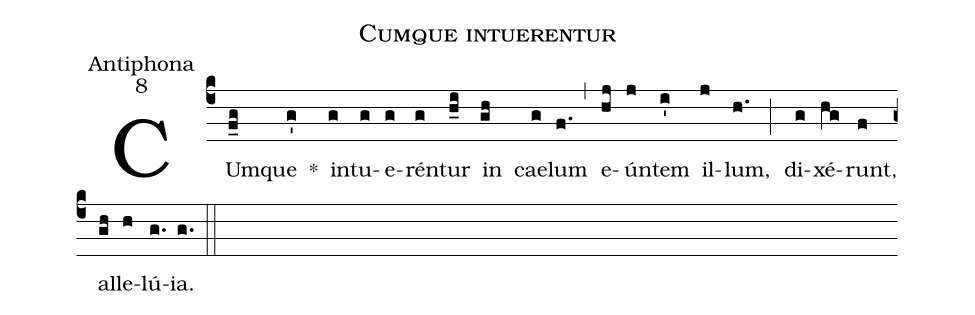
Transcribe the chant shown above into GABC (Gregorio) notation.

name:Cumque intuerentur;
office-part:Antiphona;
mode:8;
%%
(c4) CUm(f_g)que(g') *() in(g)tu(g)e(g)rén(g)tur(h_i) in(gh) cae(g)lum(f.) (,) e(hj)ún(j)tem(i') il(j)lum,(h.) (;) di(g)xé(hg)runt,(f) al(gh)le(h)lú(g.)ia.(g.) (::)
